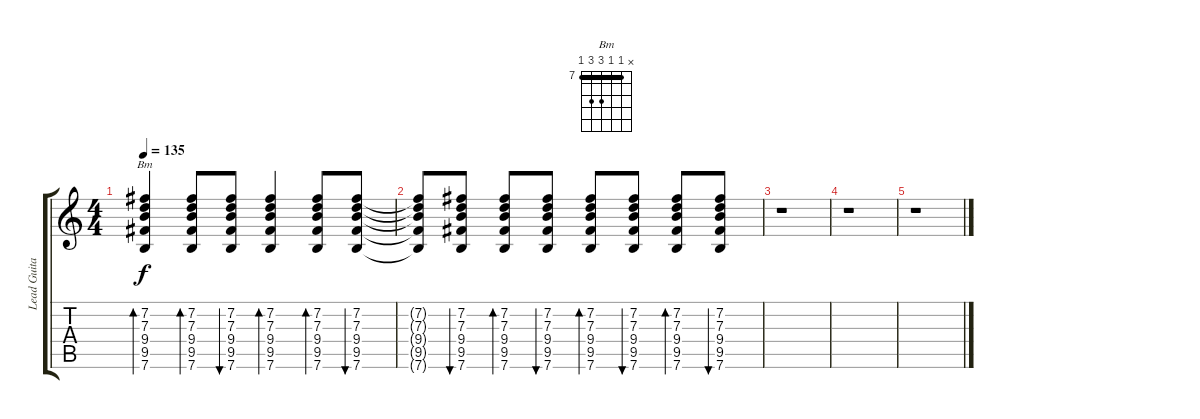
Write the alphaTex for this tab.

\track ("Lead Guitar" "Lead Guita") {instrument distortionguitar}
\staff {score tabs}
\tuning (E4 B3 G3 D3 A2 E2) {hide}
\chord ("Bm" x 7 7 9 9 7) {firstfret 7 barre 7}
\ts (4 4)
\tempo 135
\clef g2
\ks c
(7.2 7.3 9.4 9.5 7.6).4{bd 30 ch "Bm" dy f} (7.2 7.3 9.4 9.5 7.6).8{bd 30} (7.2 7.3 9.4 9.5 7.6).8{bu 30} (7.2 7.3 9.4 9.5 7.6).4{bd 30} (7.2 7.3 9.4 9.5 7.6).8{bd 30} (7.2 7.3 9.4 9.5 7.6).8{bu 30} |
(7.2{t} 7.3{t} 9.4{t} 9.5{t} 7.6{t}).8 (7.2 7.3 9.4 9.5 7.6).8{bu 30} (7.2 7.3 9.4 9.5 7.6).8{bd 30} (7.2 7.3 9.4 9.5 7.6).8{bu 30} (7.2 7.3 9.4 9.5 7.6).8{bd 30} (7.2 7.3 9.4 9.5 7.6).8{bu 30} (7.2 7.3 9.4 9.5 7.6).8{bd 30} (7.2 7.3 9.4 9.5 7.6).8{bu 30} |
r.1 |
r.1 |
r.1
